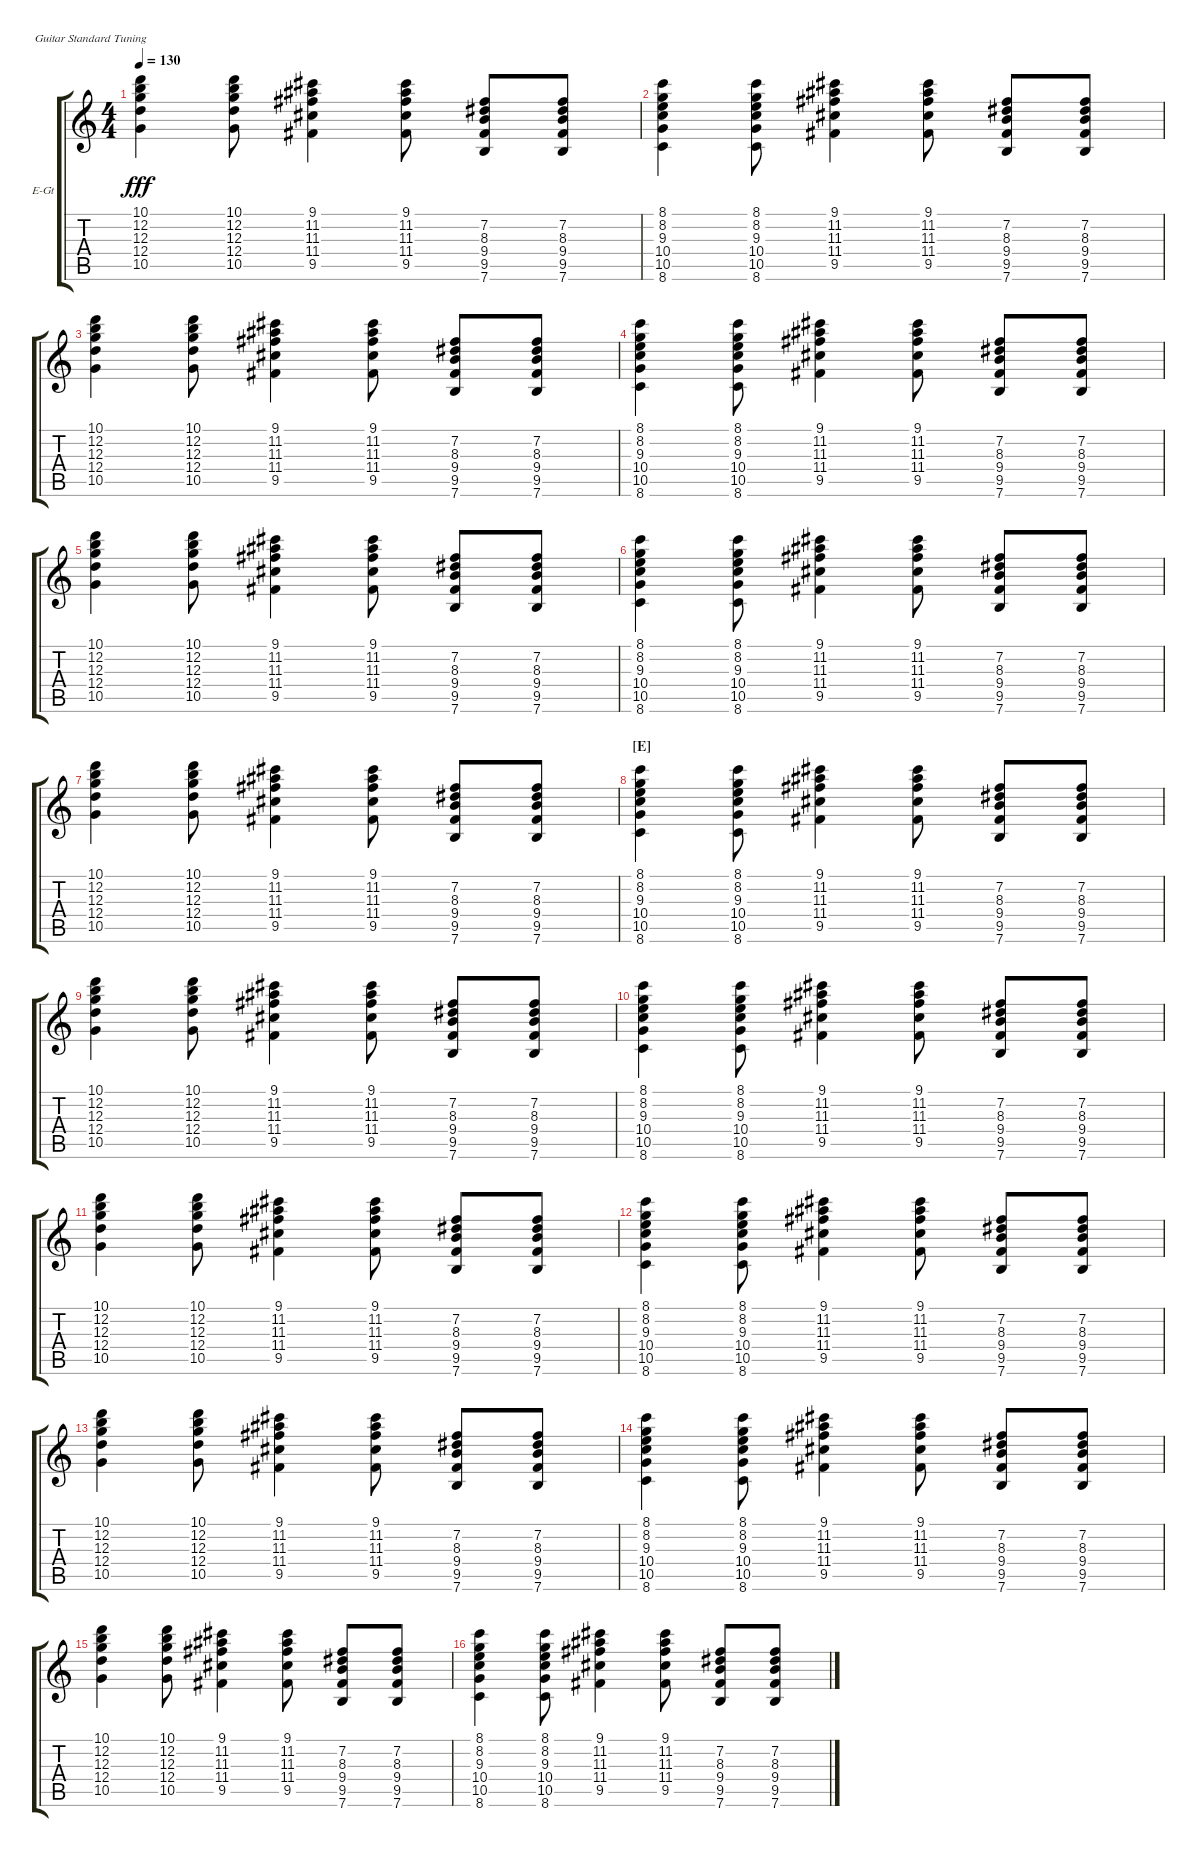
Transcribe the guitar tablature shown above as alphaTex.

\defaultSystemsLayout 4
\bracketExtendMode groupsimilarinstruments
\firstSystemTrackNameOrientation horizontal
\otherSystemsTrackNameOrientation horizontal
\track ("Electric Guitar" "E-Gt") {instrument distortionguitar}
\staff {score tabs}
\tuning (E4 B3 G3 D3 A2 E2)
\ts (4 4)
\tempo 130
\clef g2
\ks c
(10.5 12.4 12.3 12.2 10.1).4{dy fff} (10.5 12.4 12.3 12.2 10.1).8 (9.5 11.4 11.3 11.2 9.1).4 (9.5 11.4 11.3 11.2 9.1).8 (7.6 9.5 9.4 8.3 7.2).8 (7.6 9.5 9.4 8.3 7.2).8 |
(8.6 10.5 10.4 9.3 8.2 8.1).4 (8.6 10.5 10.4 9.3 8.2 8.1).8 (9.5 11.4 11.3 11.2 9.1).4 (9.5 11.4 11.3 11.2 9.1).8 (7.6 9.5 9.4 8.3 7.2).8 (7.6 9.5 9.4 8.3 7.2).8 |
(10.5 12.4 12.3 12.2 10.1).4 (10.5 12.4 12.3 12.2 10.1).8 (9.5 11.4 11.3 11.2 9.1).4 (9.5 11.4 11.3 11.2 9.1).8 (7.6 9.5 9.4 8.3 7.2).8 (7.6 9.5 9.4 8.3 7.2).8 |
(8.6 10.5 10.4 9.3 8.2 8.1).4 (8.6 10.5 10.4 9.3 8.2 8.1).8 (9.5 11.4 11.3 11.2 9.1).4 (9.5 11.4 11.3 11.2 9.1).8 (7.6 9.5 9.4 8.3 7.2).8 (7.6 9.5 9.4 8.3 7.2).8 |
(10.5 12.4 12.3 12.2 10.1).4 (10.5 12.4 12.3 12.2 10.1).8 (9.5 11.4 11.3 11.2 9.1).4 (9.5 11.4 11.3 11.2 9.1).8 (7.6 9.5 9.4 8.3 7.2).8 (7.6 9.5 9.4 8.3 7.2).8 |
(8.6 10.5 10.4 9.3 8.2 8.1).4 (8.6 10.5 10.4 9.3 8.2 8.1).8 (9.5 11.4 11.3 11.2 9.1).4 (9.5 11.4 11.3 11.2 9.1).8 (7.6 9.5 9.4 8.3 7.2).8 (7.6 9.5 9.4 8.3 7.2).8 |
(10.5 12.4 12.3 12.2 10.1).4 (10.5 12.4 12.3 12.2 10.1).8 (9.5 11.4 11.3 11.2 9.1).4 (9.5 11.4 11.3 11.2 9.1).8 (7.6 9.5 9.4 8.3 7.2).8 (7.6 9.5 9.4 8.3 7.2).8 |
\section ("E" "")
(8.6 10.5 10.4 9.3 8.2 8.1).4 (8.6 10.5 10.4 9.3 8.2 8.1).8 (9.5 11.4 11.3 11.2 9.1).4 (9.5 11.4 11.3 11.2 9.1).8 (7.6 9.5 9.4 8.3 7.2).8 (7.6 9.5 9.4 8.3 7.2).8 |
(10.5 12.4 12.3 12.2 10.1).4 (10.5 12.4 12.3 12.2 10.1).8 (9.5 11.4 11.3 11.2 9.1).4 (9.5 11.4 11.3 11.2 9.1).8 (7.6 9.5 9.4 8.3 7.2).8 (7.6 9.5 9.4 8.3 7.2).8 |
(8.6 10.5 10.4 9.3 8.2 8.1).4 (8.6 10.5 10.4 9.3 8.2 8.1).8 (9.5 11.4 11.3 11.2 9.1).4 (9.5 11.4 11.3 11.2 9.1).8 (7.6 9.5 9.4 8.3 7.2).8 (7.6 9.5 9.4 8.3 7.2).8 |
(10.5 12.4 12.3 12.2 10.1).4 (10.5 12.4 12.3 12.2 10.1).8 (9.5 11.4 11.3 11.2 9.1).4 (9.5 11.4 11.3 11.2 9.1).8 (7.6 9.5 9.4 8.3 7.2).8 (7.6 9.5 9.4 8.3 7.2).8 |
(8.6 10.5 10.4 9.3 8.2 8.1).4 (8.6 10.5 10.4 9.3 8.2 8.1).8 (9.5 11.4 11.3 11.2 9.1).4 (9.5 11.4 11.3 11.2 9.1).8 (7.6 9.5 9.4 8.3 7.2).8 (7.6 9.5 9.4 8.3 7.2).8 |
(10.5 12.4 12.3 12.2 10.1).4 (10.5 12.4 12.3 12.2 10.1).8 (9.5 11.4 11.3 11.2 9.1).4 (9.5 11.4 11.3 11.2 9.1).8 (7.6 9.5 9.4 8.3 7.2).8 (7.6 9.5 9.4 8.3 7.2).8 |
(8.6 10.5 10.4 9.3 8.2 8.1).4 (8.6 10.5 10.4 9.3 8.2 8.1).8 (9.5 11.4 11.3 11.2 9.1).4 (9.5 11.4 11.3 11.2 9.1).8 (7.6 9.5 9.4 8.3 7.2).8 (7.6 9.5 9.4 8.3 7.2).8 |
(10.5 12.4 12.3 12.2 10.1).4 (10.5 12.4 12.3 12.2 10.1).8 (9.5 11.4 11.3 11.2 9.1).4 (9.5 11.4 11.3 11.2 9.1).8 (7.6 9.5 9.4 8.3 7.2).8 (7.6 9.5 9.4 8.3 7.2).8 |
(8.6 10.5 10.4 9.3 8.2 8.1).4 (8.6 10.5 10.4 9.3 8.2 8.1).8 (9.5 11.4 11.3 11.2 9.1).4 (9.5 11.4 11.3 11.2 9.1).8 (7.6 9.5 9.4 8.3 7.2).8 (7.6 9.5 9.4 8.3 7.2).8
